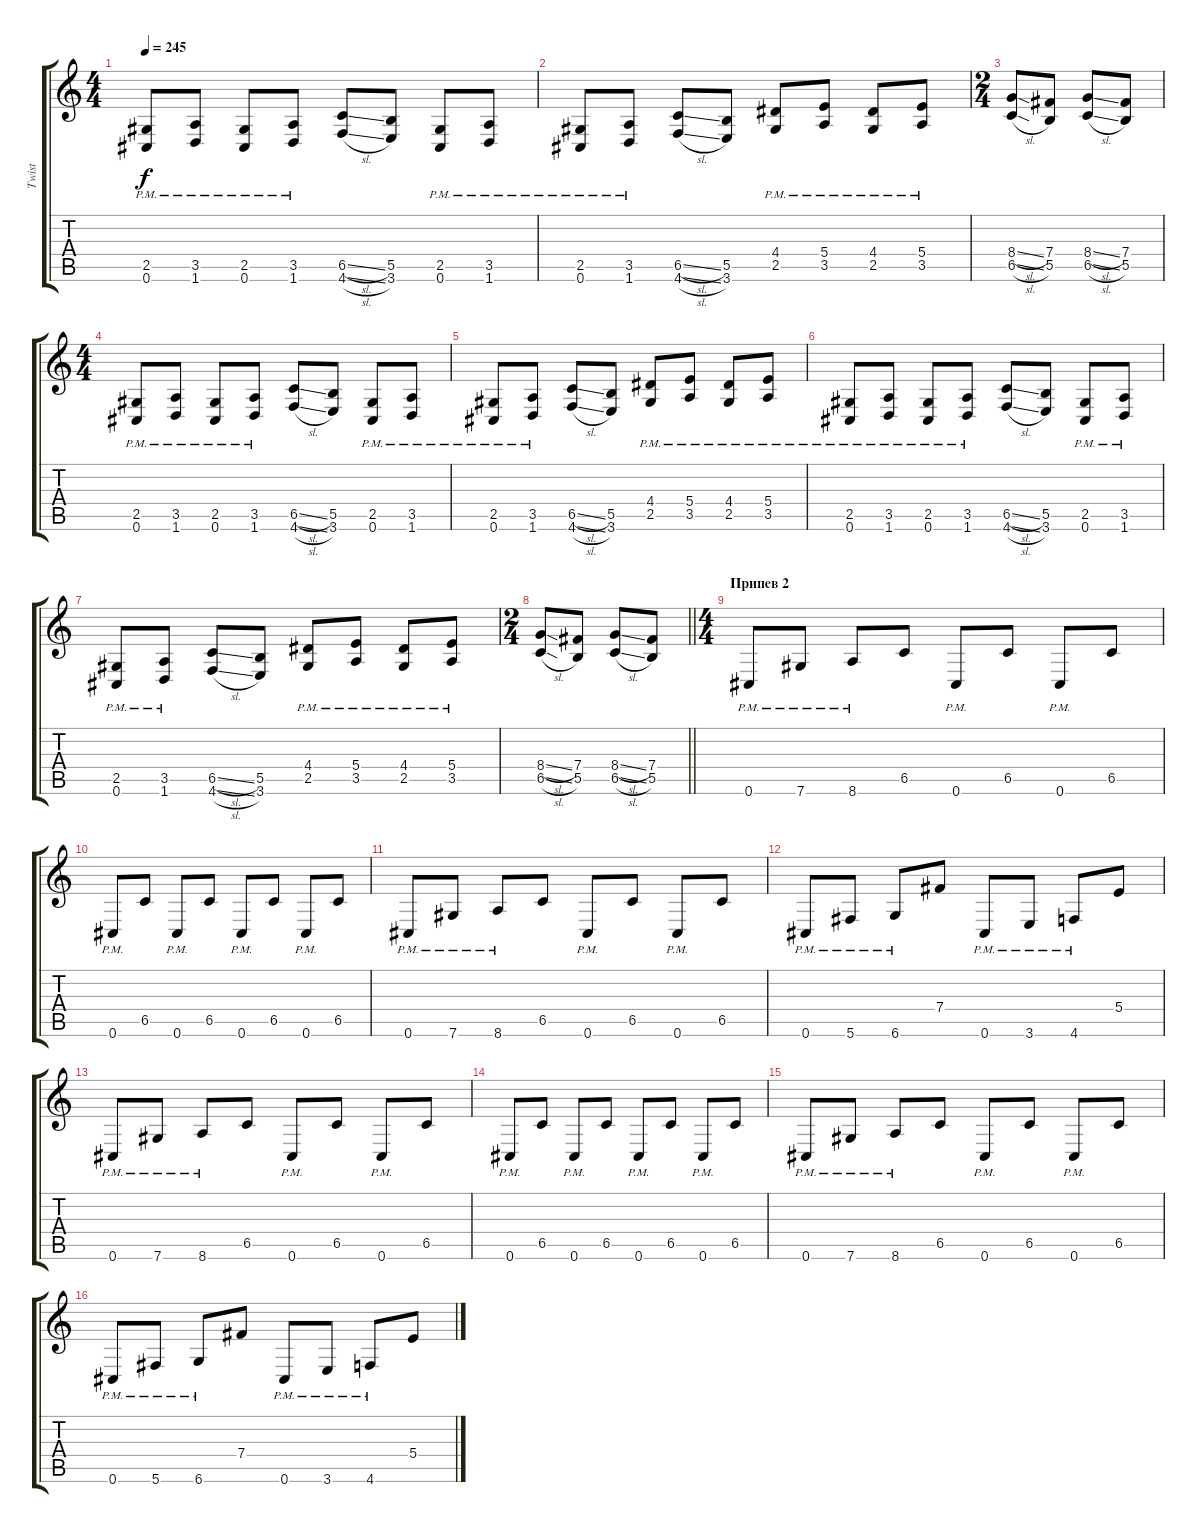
\track ("Twist" "Twist") {instrument distortionguitar}
\staff {score tabs}
\tuning (Db4 Ab3 E3 B2 Gb2 Db2) {hide}
\ts (4 4)
\tempo 245
\clef g2
\ks c
(2.5{pm} 0.6{pm}).8{dy f} (3.5{pm} 1.6{pm}).8 (2.5{pm} 0.6{pm}).8 (3.5{pm} 1.6{pm}).8 (6.5{sl} 4.6{sl}).8 (5.5 3.6).8 (2.5{pm} 0.6{pm}).8 (3.5{pm} 1.6{pm}).8 |
(2.5{pm} 0.6{pm}).8 (3.5{pm} 1.6{pm}).8 (6.5{sl} 4.6{sl}).8 (5.5 3.6).8 (4.4{pm} 2.5{pm}).8 (5.4{pm} 3.5{pm}).8 (4.4{pm} 2.5{pm}).8 (5.4{pm} 3.5{pm}).8 |
\ts (2 4)
(8.4{sl} 6.5{sl}).8 (7.4 5.5).8 (8.4{sl} 6.5{sl}).8 (7.4 5.5).8 |
\ts (4 4)
(2.5{pm} 0.6{pm}).8 (3.5{pm} 1.6{pm}).8 (2.5{pm} 0.6{pm}).8 (3.5{pm} 1.6{pm}).8 (6.5{sl} 4.6{sl}).8 (5.5 3.6).8 (2.5{pm} 0.6{pm}).8 (3.5{pm} 1.6{pm}).8 |
(2.5{pm} 0.6{pm}).8 (3.5{pm} 1.6{pm}).8 (6.5{sl} 4.6{sl}).8 (5.5 3.6).8 (4.4{pm} 2.5{pm}).8 (5.4{pm} 3.5{pm}).8 (4.4{pm} 2.5{pm}).8 (5.4{pm} 3.5{pm}).8 |
(2.5{pm} 0.6{pm}).8 (3.5{pm} 1.6{pm}).8 (2.5{pm} 0.6{pm}).8 (3.5{pm} 1.6{pm}).8 (6.5{sl} 4.6{sl}).8 (5.5 3.6).8 (2.5{pm} 0.6{pm}).8 (3.5{pm} 1.6{pm}).8 |
(2.5{pm} 0.6{pm}).8 (3.5{pm} 1.6{pm}).8 (6.5{sl} 4.6{sl}).8 (5.5 3.6).8 (4.4{pm} 2.5{pm}).8 (5.4{pm} 3.5{pm}).8 (4.4{pm} 2.5{pm}).8 (5.4{pm} 3.5{pm}).8 |
\ts (2 4)
\barLineRight lightlight
(8.4{sl} 6.5{sl}).8 (7.4 5.5).8 (8.4{sl} 6.5{sl}).8 (7.4 5.5).8 |
\ts (4 4)
\section ("" "Припев 2")
0.6{pm}.8 7.6{pm}.8 8.6{pm}.8 6.5.8 0.6{pm}.8 6.5.8 0.6{pm}.8 6.5.8 |
0.6{pm}.8 6.5.8 0.6{pm}.8 6.5.8 0.6{pm}.8 6.5.8 0.6{pm}.8 6.5.8 |
0.6{pm}.8 7.6{pm}.8 8.6{pm}.8 6.5.8 0.6{pm}.8 6.5.8 0.6{pm}.8 6.5.8 |
0.6{pm}.8 5.6{pm}.8 6.6{pm}.8 7.4.8 0.6{pm}.8 3.6{pm}.8 4.6{pm}.8 5.4.8 |
0.6{pm}.8 7.6{pm}.8 8.6{pm}.8 6.5.8 0.6{pm}.8 6.5.8 0.6{pm}.8 6.5.8 |
0.6{pm}.8 6.5.8 0.6{pm}.8 6.5.8 0.6{pm}.8 6.5.8 0.6{pm}.8 6.5.8 |
0.6{pm}.8 7.6{pm}.8 8.6{pm}.8 6.5.8 0.6{pm}.8 6.5.8 0.6{pm}.8 6.5.8 |
0.6{pm}.8 5.6{pm}.8 6.6{pm}.8 7.4.8 0.6{pm}.8 3.6{pm}.8 4.6{pm}.8 5.4.8
